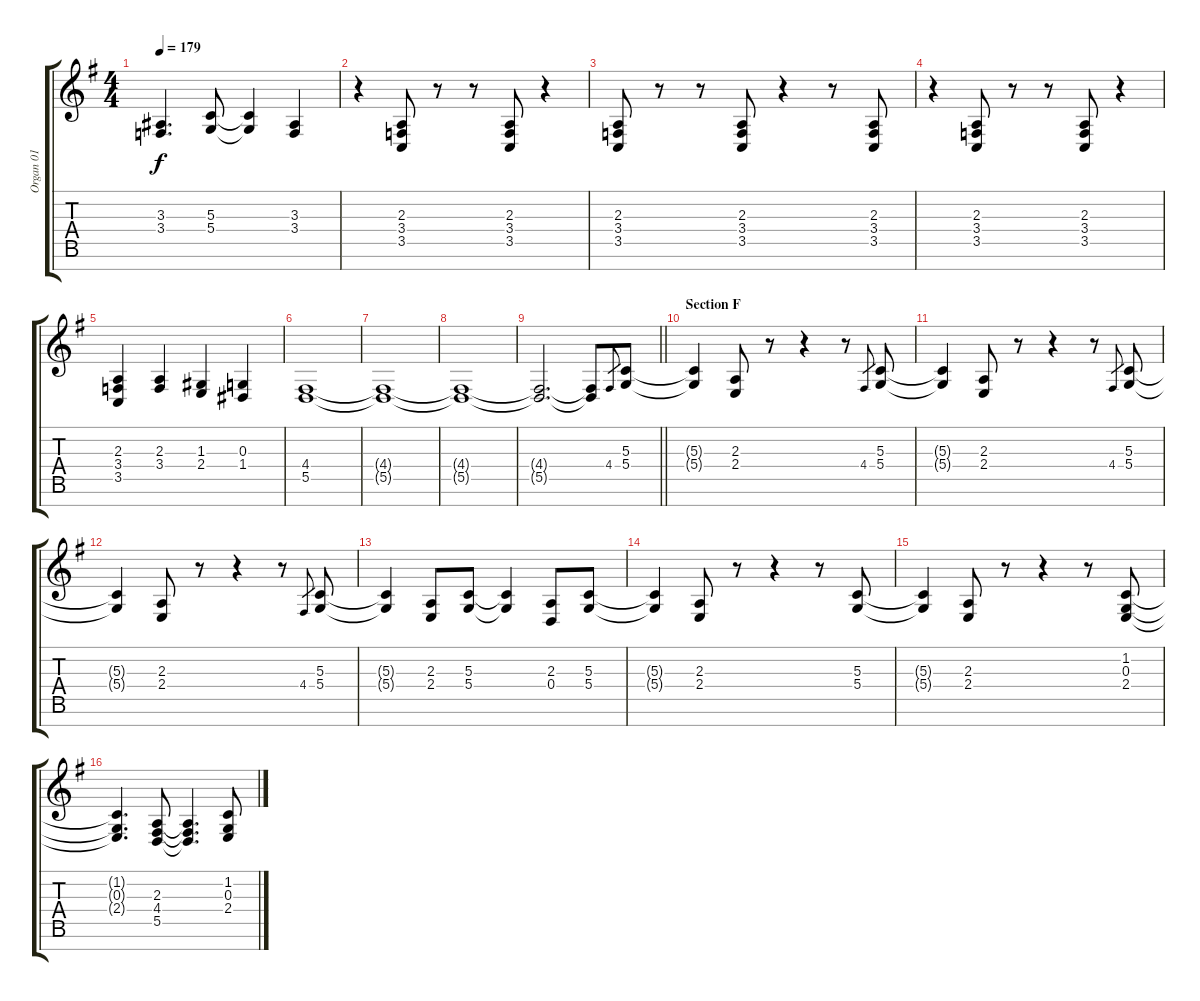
\track ("Organ 01" "Organ 01") {instrument drawbarorgan}
\staff {score tabs}
\tuning (E4 B3 G3 D3 A2 E2 B1) {hide}
\ts (4 4)
\tempo 179
\clef g2
\ks g
(3.3 3.4).4{d dy f} (5.3 5.4).8 (5.3{t} 5.4{t}).4 (3.3 3.4).4 |
r.4 (2.3 3.4 3.5).8 r.8 r.8 (2.3 3.4 3.5).8 r.4 |
(2.3 3.4 3.5).8 r.8 r.8 (2.3 3.4 3.5).8 r.4 r.8 (2.3 3.4 3.5).8 |
r.4 (2.3 3.4 3.5).8 r.8 r.8 (2.3 3.4 3.5).8 r.4 |
(2.3 3.4 3.5).4 (2.3 3.4).4 (1.3 2.4).4 (0.3 1.4).4 |
(4.4 5.5).1 |
(4.4{t} 5.5{t}).1 |
(4.4{t} 5.5{t}).1 |
\barLineRight lightlight
(4.4{t} 5.5{t}).2{d} (4.4{t} 5.5{t}).8 4.4.8{gr} (5.3 5.4).8 |
\section ("" "Section F")
(5.3{t} 5.4{t}).4 (2.3 2.4).8 r.8 r.4 r.8 4.4.8{gr} (5.3 5.4).8 |
(5.3{t} 5.4{t}).4 (2.3 2.4).8 r.8 r.4 r.8 4.4.8{gr} (5.3 5.4).8 |
(5.3{t} 5.4{t}).4 (2.3 2.4).8 r.8 r.4 r.8 4.4.8{gr} (5.3 5.4).8 |
(5.3{t} 5.4{t}).4 (2.3 2.4).8 (5.3 5.4).8 (5.3{t} 5.4{t}).4 (2.3 0.4).8 (5.3 5.4).8 |
(5.3{t} 5.4{t}).4 (2.3 2.4).8 r.8 r.4 r.8 (5.3 5.4).8 |
(5.3{t} 5.4{t}).4 (2.3 2.4).8 r.8 r.4 r.8 (1.2 0.3 2.4).8 |
(1.2{t} 0.3{t} 2.4{t}).4{d} (2.3 4.4 5.5).8 (2.3{t} 4.4{t} 5.5{t}).4{d} (1.2 0.3 2.4).8
